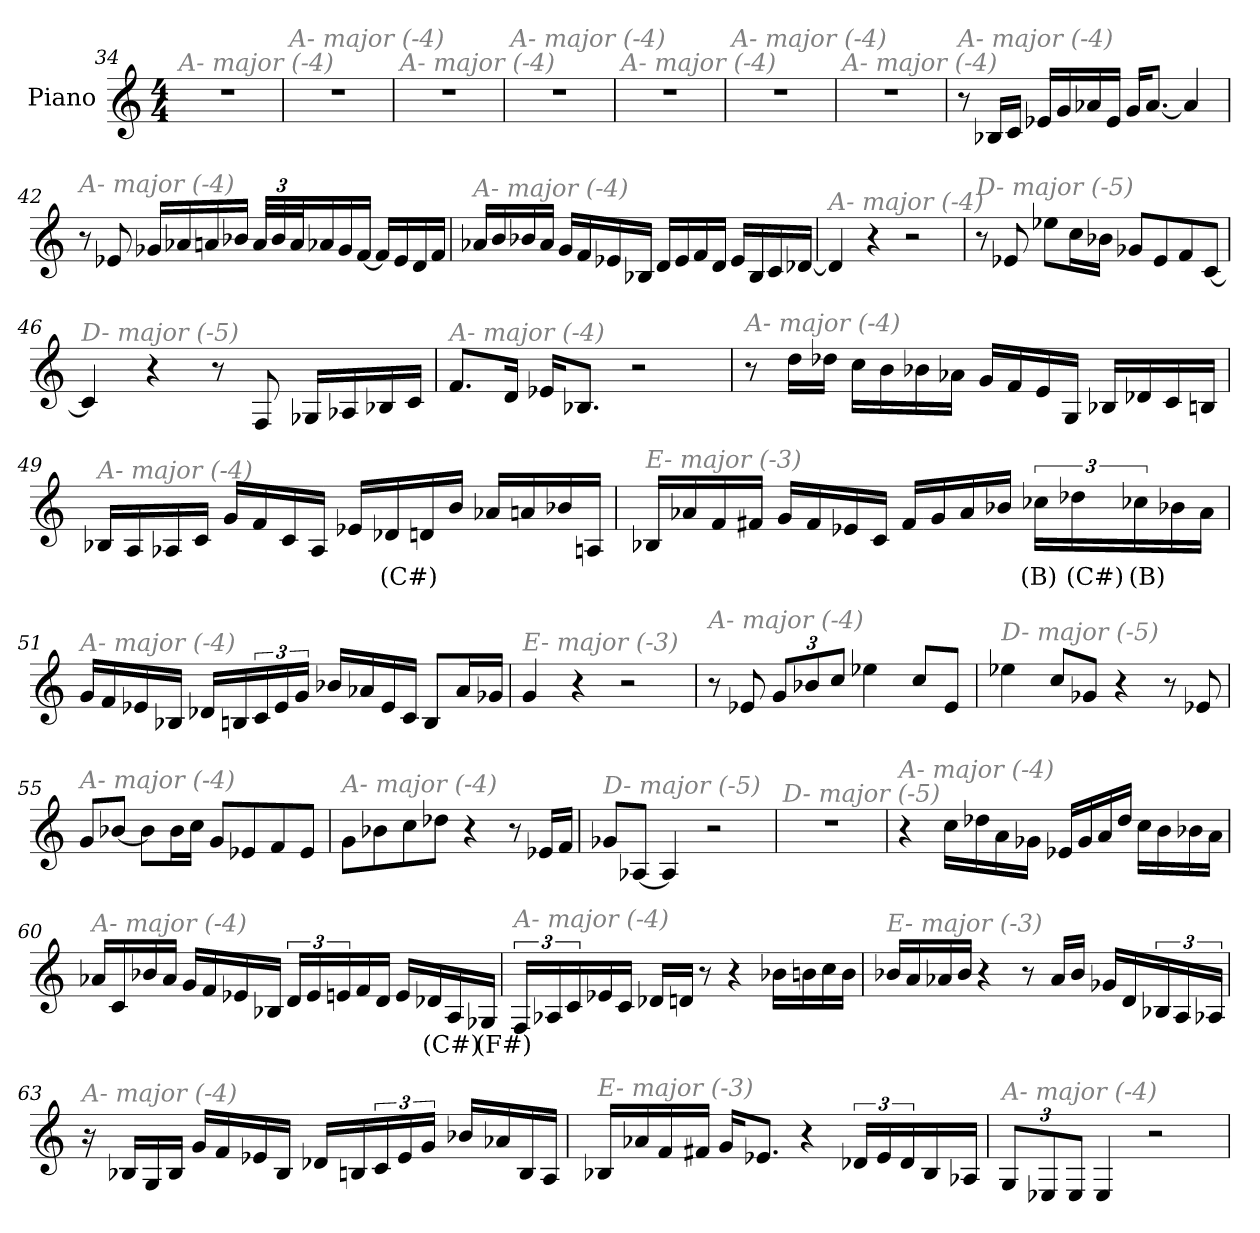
**kern	**text
*part1	*part1
*staff1	*staff1
*I"Piano	*
*I'Pno	*
*clefG2	*
*k[]	*
*M4/4	*
=34	=34
!LO:TX:i:color=#808080:t=A- major (-4)	!
1r	.
!!LO:LB:g=z
=35	=35
!LO:TX:i:color=#808080:t=A- major (-4)	!
1r	.
=36	=36
!LO:TX:i:color=#808080:t=A- major (-4)	!
1r	.
=37	=37
!LO:TX:i:color=#808080:t=A- major (-4)	!
1r	.
=38	=38
!LO:TX:i:color=#808080:t=A- major (-4)	!
1r	.
=39	=39
!LO:TX:i:color=#808080:t=A- major (-4)	!
1r	.
=40	=40
!LO:TX:i:color=#808080:t=A- major (-4)	!
1r	.
=41	=41
!LO:TX:i:color=#808080:t=A- major (-4)	!
8r	.
16B-X/LL	.
16c/JJ	.
16e-X/LL	.
16g/	.
16a-X/	.
16e-/JJ	.
16g/KL	.
[8.a-/J	.
4a-/]	.
!!LO:LB:g=z
=42	=42
!LO:TX:i:color=#808080:t=A- major (-4)	!
8r	.
8e-X/	.
16g-X/LL	.
16a-X/	.
16an/	.
16b-X/JJ	.
*Xbrackettup	*
48a/LLL	.
48b-/	.
48a/J	.
16a-X/	.
16g-/	.
[16f/JJ	.
16f/LL]	.
16e-/	.
16d/	.
16f/JJ	.
=43	=43
!LO:TX:i:color=#808080:t=A- major (-4)	!
16a-X/LL	.
16b/	.
16b-X/	.
16a-/JJ	.
16g/LL	.
16f/	.
16e-X/	.
16B-X/JJ	.
16d/LL	.
16e-/	.
16f/	.
16d/JJ	.
16e-/LL	.
16B-/	.
16c/	.
[16d-X/JJ	.
!!LO:LB:g=z
=44	=44
!LO:TX:i:color=#808080:t=A- major (-4)	!
4d-/]	.
4r	.
2r	.
=45	=45
!LO:TX:i:color=#808080:t=D- major (-5)	!
8r	.
8e-X/	.
8ee-X\L	.
16cc\L	.
16b-X\JJ	.
8g-X/L	.
8e-/	.
8f/	.
[8c/J	.
=46	=46
!LO:TX:i:color=#808080:t=D- major (-5)	!
4c/]	.
4r	.
8r	.
8F/	.
16G-X/LL	.
16A-X/	.
16B-X/	.
16c/JJ	.
=47	=47
!LO:TX:i:color=#808080:t=A- major (-4)	!
8.f/L	.
16d/Jk	.
16e-X/KL	.
8.B-X/J	.
2r	.
!!LO:LB:g=z
=48	=48
!LO:TX:i:color=#808080:t=A- major (-4)	!
8r	.
16dd\LL	.
16dd-X\JJ	.
16cc\LL	.
16b\	.
16b-X\	.
16a-X\JJ	.
16g/LL	.
16f/	.
16e/	.
16G/JJ	.
16B-X/LL	.
16d-X/	.
16c/	.
16Bn/JJ	.
=49	=49
!LO:TX:i:color=#808080:t=A- major (-4)	!
16B-X/LL	.
16A/	.
16A-X/	.
16c/JJ	.
16g/LL	.
16f/	.
16c/	.
16A-/JJ	.
16e-X/LL	.
16d-Xi/	(C#)
16d/	.
16b/JJ	.
16a-X/LL	.
16an/	.
16b-X/	.
16An/JJ	.
!!LO:PB:g=z
=50	=50
!LO:TX:i:color=#808080:t=E- major (-3)	!
16B-X/LL	.
16a-X/	.
16f/	.
16f#X/JJ	.
16g/LL	.
16f#/	.
16e-X/	.
16c/JJ	.
16f#/LL	.
16g/	.
16a-/	.
16b-X/JJ	.
*brackettup	*
24cc-Xj\LL	(B)
24dd-Xi\	(C#)
24cc-Xj\	(B)
16b-X\	.
16a-\JJ	.
=51	=51
!LO:TX:i:color=#808080:t=A- major (-4)	!
16g/LL	.
16f/	.
16e-X/	.
16B-X/JJ	.
16d-X/LL	.
16Bn/	.
24c/	.
24e-/	.
24g/JJ	.
16b-X/LL	.
16a-X/	.
16e-/	.
16c/JJ	.
8B/L	.
16a-/L	.
16g-X/JJ	.
!!LO:LB:g=z
=52	=52
!LO:TX:i:color=#808080:t=E- major (-3)	!
4g/	.
4r	.
2r	.
=53	=53
!LO:TX:i:color=#808080:t=A- major (-4)	!
8r	.
8e-X/	.
*Xbrackettup	*
12g/L	.
12b-X/	.
12cc/J	.
4ee-X\	.
8cc/L	.
8e-/J	.
=54	=54
!LO:TX:i:color=#808080:t=D- major (-5)	!
4ee-X\	.
8cc/L	.
8g-X/J	.
4r	.
8r	.
8e-X/	.
=55	=55
!LO:TX:i:color=#808080:t=A- major (-4)	!
8g/L	.
[8b-X/J	.
8b-\L]	.
16b-\L	.
16cc\JJ	.
8g/L	.
8e-X/	.
8f/	.
8e-/J	.
!!LO:LB:g=z
=56	=56
!LO:TX:i:color=#808080:t=A- major (-4)	!
8g\L	.
8b-X\	.
8cc\	.
8dd-X\J	.
4r	.
8r	.
16e-X/LL	.
16f/JJ	.
=57	=57
!LO:TX:i:color=#808080:t=D- major (-5)	!
8g-X/L	.
[8A-X/J	.
4A-/]	.
2r	.
=58	=58
!LO:TX:i:color=#808080:t=D- major (-5)	!
1r	.
=59	=59
!LO:TX:i:color=#808080:t=A- major (-4)	!
4r	.
16cc\LL	.
16dd-X\	.
16a\	.
16g-X\JJ	.
16e-X/LL	.
16g-/	.
16a/	.
16dd-/JJ	.
16cc\LL	.
16b\	.
16b-X\	.
16a\JJ	.
!!LO:LB:g=z
=60	=60
!LO:TX:i:color=#808080:t=A- major (-4)	!
16a-X/LL	.
16c/	.
16b-X/	.
16a-/JJ	.
16g/LL	.
16f/	.
16e-X/	.
16B-X/JJ	.
*brackettup	*
24d/LL	.
24e-/	.
24en/	.
16f/	.
16d/JJ	.
16e/LL	.
16d-Xi/	(C#)
16A/	.
16G-Xi/JJ	(F#)
=61	=61
!LO:TX:i:color=#808080:t=A- major (-4)	!
24F/LL	.
24A-X/	.
24c/	.
16e-X/	.
16c/JJ	.
16d-X/LL	.
16dn/JJ	.
8r	.
4r	.
16b-X\LL	.
16bn\	.
16cc\	.
16b\JJ	.
!!LO:LB:g=z
=62	=62
!LO:TX:i:color=#808080:t=E- major (-3)	!
16b-X/LL	.
16a/	.
16a-X/	.
16b-/JJ	.
4r	.
8r	.
16a-/LL	.
16b-/JJ	.
16g-X/LL	.
16d/	.
24B-X/	.
24A/	.
24A-X/JJ	.
=63	=63
!LO:TX:i:color=#808080:t=A- major (-4)	!
16r	.
16B-X/LL	.
16G/	.
16B-/JJ	.
16g/LL	.
16f/	.
16e-X/	.
16B-/JJ	.
16d-X/LL	.
16Bn/	.
24c/	.
24e-/	.
24g/JJ	.
16b-X/LL	.
16a-X/	.
16B/	.
16A/JJ	.
!!LO:LB:g=z
=64	=64
!LO:TX:i:color=#808080:t=E- major (-3)	!
16B-X/LL	.
16a-X/	.
16f/	.
16f#X/JJ	.
16g/KL	.
8.e-X/J	.
4r	.
24d-X/LL	.
24e-/	.
24d-/	.
16B-/	.
16A-X/JJ	.
=65	=65
*Xbrackettup	*
!LO:TX:i:color=#808080:t=A- major (-4)	!
12G/L	.
12E-X/	.
12E-/J	.
4E-/	.
2r	.
=	=
*-	*-
